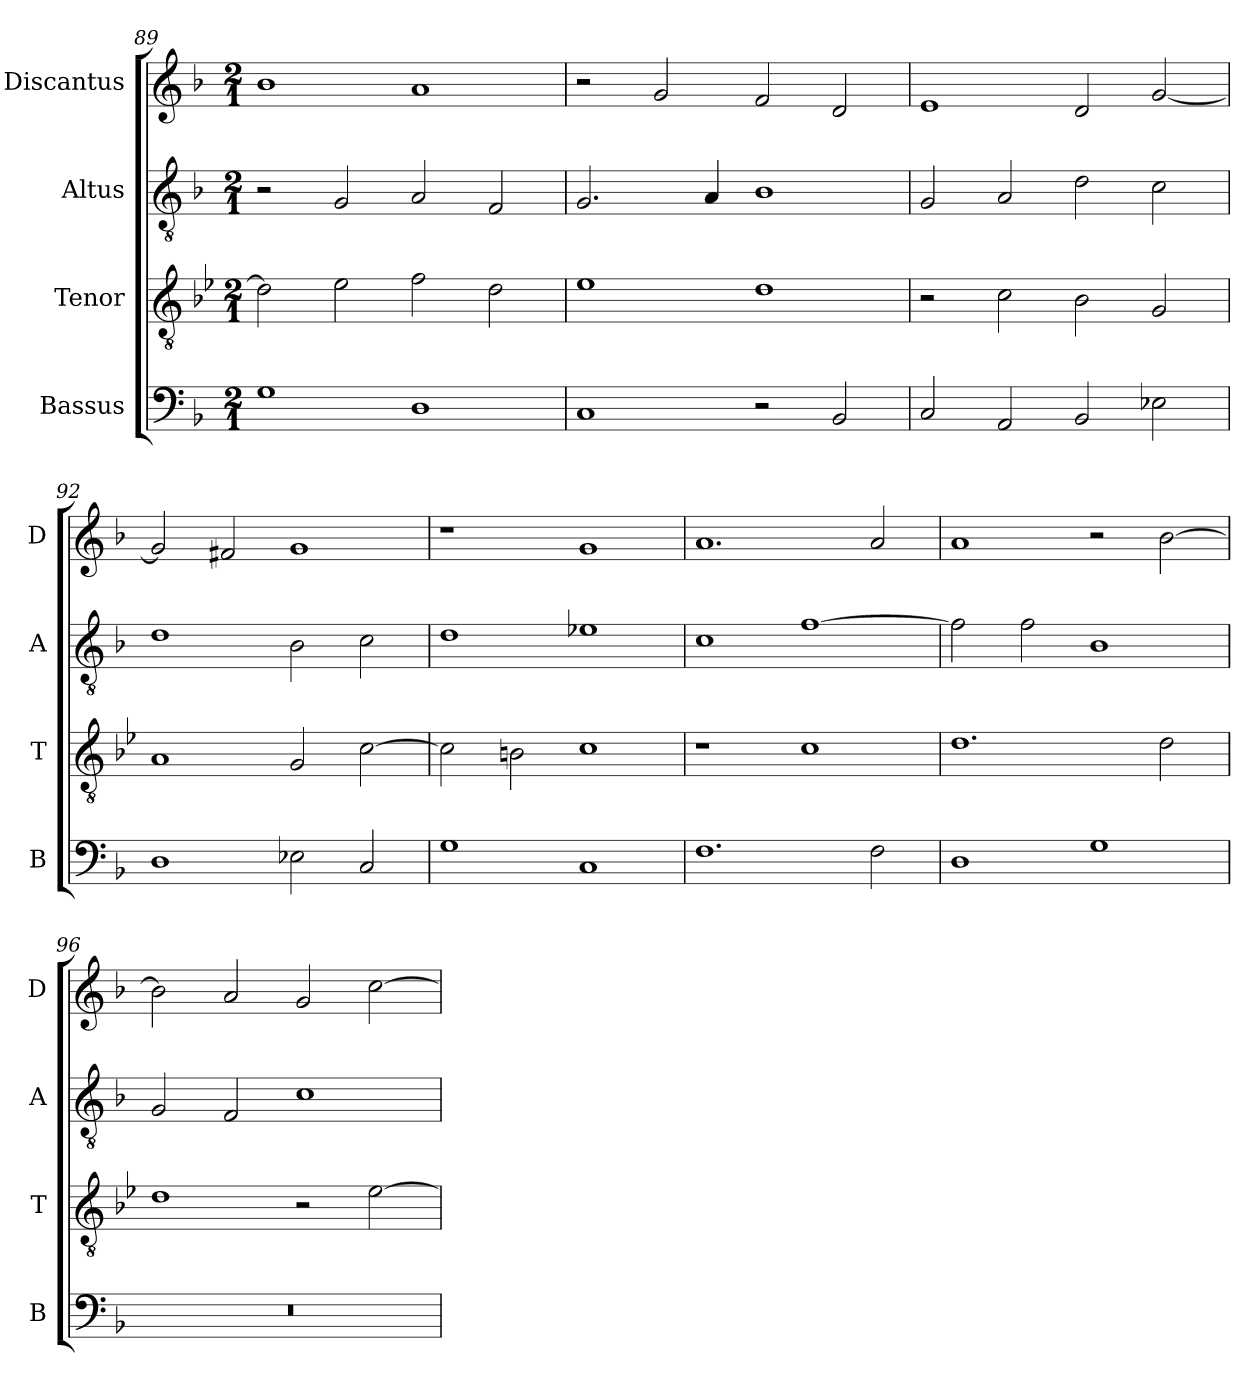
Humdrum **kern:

**kern	**kern	**kern	**kern
*part4	*part3	*part2	*part1
*staff4	*staff3	*staff2	*staff1
*I"Bassus	*I"Tenor	*I"Altus	*I"Discantus
*I'B	*I'T	*I'A	*I'D
*clefF4	*clefGv2	*clefGv2	*clefG2
*k[b-]	*k[b-e-]	*k[b-]	*k[b-]
*M2/1	*M2/1	*M2/1	*M2/1
=89	=89	=89	=89
1G	2d\]	2r	1b-
.	2e-\	2G/	.
1D	2f\	2A/	1a
.	2d\	2F/	.
=90	=90	=90	=90
1C	1e-	2.G/	2r
.	.	.	2g/
.	.	4A/	.
2r	1d	1B-	2f/
2BB-/	.	.	2d/
=91	=91	=91	=91
2C/	2r	2G/	1e
2AA/	2c\	2A/	.
2BB-/	2B-\	2d\	2d/
2E-X\	2G/	2c\	[2g/
=92	=92	=92	=92
1D	1A	1d	2g/]
.	.	.	2f#X/
2E-X\	2G/	2B-\	1g
2C/	[2c\	2c\	.
=93	=93	=93	=93
1G	2c\]	1d	1r
.	2Bn\	.	.
1C	1c	1e-X	1g
=94	=94	=94	=94
1.F	1r	1c	1.a
.	1c	[1f	.
2F\	.	.	2a/
=95	=95	=95	=95
1D	1.d	2f\]	1a
.	.	2f\	.
1G	.	1B-	2r
.	2d\	.	[2b-\
=96	=96	=96	=96
0r	1d	2G/	2b-\]
.	.	2F/	2a/
.	2r	1c	2g/
.	[2e-\	.	[2cc\
=	=	=	=
*-	*-	*-	*-
